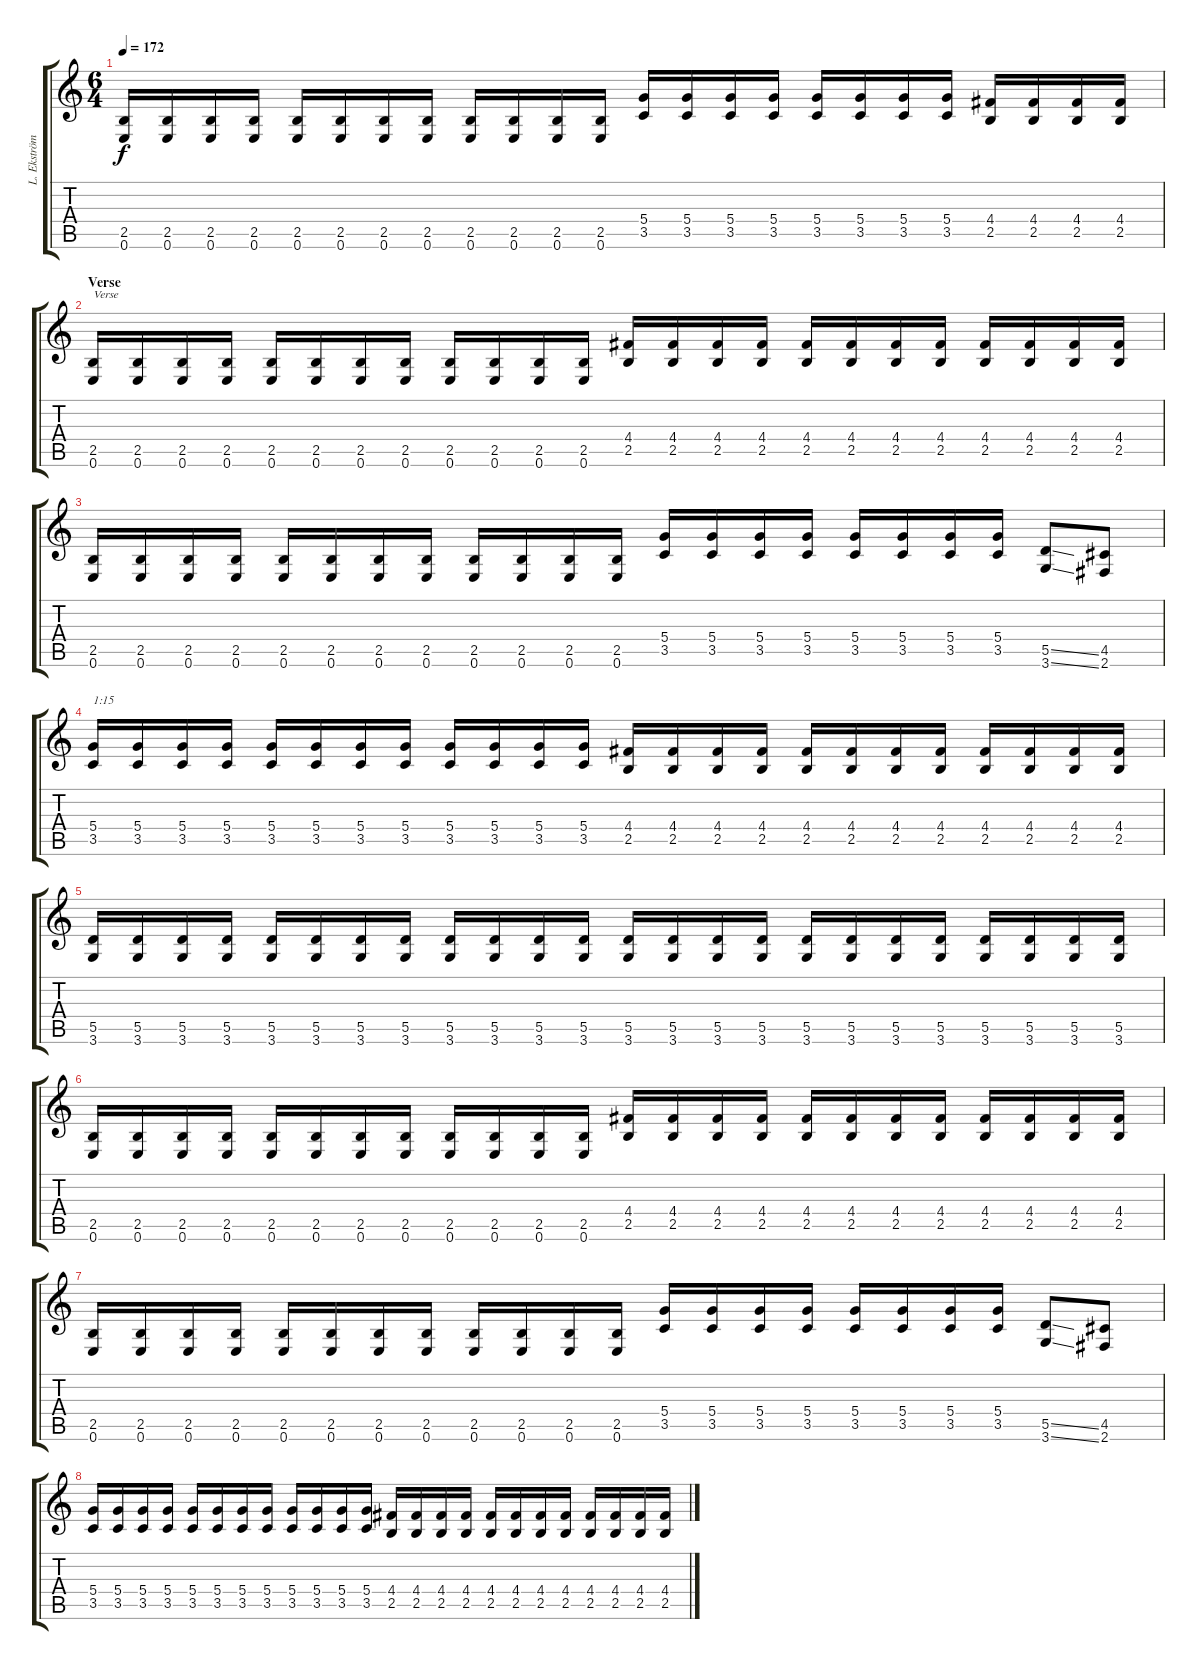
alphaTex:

\track ("L. Ekström" "L. Ekström") {instrument overdrivenguitar}
\staff {score tabs}
\tuning (E4 B3 G3 D3 A2 E2) {hide}
\ts (6 4)
\tempo 172
\clef g2
\ks c
(2.5 0.6).16{dy f} (2.5 0.6).16 (2.5 0.6).16 (2.5 0.6).16 (2.5 0.6).16 (2.5 0.6).16 (2.5 0.6).16 (2.5 0.6).16 (2.5 0.6).16 (2.5 0.6).16 (2.5 0.6).16 (2.5 0.6).16 (5.4 3.5).16 (5.4 3.5).16 (5.4 3.5).16 (5.4 3.5).16 (5.4 3.5).16 (5.4 3.5).16 (5.4 3.5).16 (5.4 3.5).16 (4.4 2.5).16 (4.4 2.5).16 (4.4 2.5).16 (4.4 2.5).16 |
\section ("" "Verse")
(2.5 0.6).16{txt "Verse"} (2.5 0.6).16 (2.5 0.6).16 (2.5 0.6).16 (2.5 0.6).16 (2.5 0.6).16 (2.5 0.6).16 (2.5 0.6).16 (2.5 0.6).16 (2.5 0.6).16 (2.5 0.6).16 (2.5 0.6).16 (4.4 2.5).16 (4.4 2.5).16 (4.4 2.5).16 (4.4 2.5).16 (4.4 2.5).16 (4.4 2.5).16 (4.4 2.5).16 (4.4 2.5).16 (4.4 2.5).16 (4.4 2.5).16 (4.4 2.5).16 (4.4 2.5).16 |
(2.5 0.6).16 (2.5 0.6).16 (2.5 0.6).16 (2.5 0.6).16 (2.5 0.6).16 (2.5 0.6).16 (2.5 0.6).16 (2.5 0.6).16 (2.5 0.6).16 (2.5 0.6).16 (2.5 0.6).16 (2.5 0.6).16 (5.4 3.5).16 (5.4 3.5).16 (5.4 3.5).16 (5.4 3.5).16 (5.4 3.5).16 (5.4 3.5).16 (5.4 3.5).16 (5.4 3.5).16 (5.5{ss} 3.6{ss}).8 (4.5 2.6).8 |
(5.4 3.5).16{txt "1:15"} (5.4 3.5).16 (5.4 3.5).16 (5.4 3.5).16 (5.4 3.5).16 (5.4 3.5).16 (5.4 3.5).16 (5.4 3.5).16 (5.4 3.5).16 (5.4 3.5).16 (5.4 3.5).16 (5.4 3.5).16 (4.4 2.5).16 (4.4 2.5).16 (4.4 2.5).16 (4.4 2.5).16 (4.4 2.5).16 (4.4 2.5).16 (4.4 2.5).16 (4.4 2.5).16 (4.4 2.5).16 (4.4 2.5).16 (4.4 2.5).16 (4.4 2.5).16 |
(5.5 3.6).16 (5.5 3.6).16 (5.5 3.6).16 (5.5 3.6).16 (5.5 3.6).16 (5.5 3.6).16 (5.5 3.6).16 (5.5 3.6).16 (5.5 3.6).16 (5.5 3.6).16 (5.5 3.6).16 (5.5 3.6).16 (5.5 3.6).16 (5.5 3.6).16 (5.5 3.6).16 (5.5 3.6).16 (5.5 3.6).16 (5.5 3.6).16 (5.5 3.6).16 (5.5 3.6).16 (5.5 3.6).16 (5.5 3.6).16 (5.5 3.6).16 (5.5 3.6).16 |
(2.5 0.6).16 (2.5 0.6).16 (2.5 0.6).16 (2.5 0.6).16 (2.5 0.6).16 (2.5 0.6).16 (2.5 0.6).16 (2.5 0.6).16 (2.5 0.6).16 (2.5 0.6).16 (2.5 0.6).16 (2.5 0.6).16 (4.4 2.5).16 (4.4 2.5).16 (4.4 2.5).16 (4.4 2.5).16 (4.4 2.5).16 (4.4 2.5).16 (4.4 2.5).16 (4.4 2.5).16 (4.4 2.5).16 (4.4 2.5).16 (4.4 2.5).16 (4.4 2.5).16 |
(2.5 0.6).16 (2.5 0.6).16 (2.5 0.6).16 (2.5 0.6).16 (2.5 0.6).16 (2.5 0.6).16 (2.5 0.6).16 (2.5 0.6).16 (2.5 0.6).16 (2.5 0.6).16 (2.5 0.6).16 (2.5 0.6).16 (5.4 3.5).16 (5.4 3.5).16 (5.4 3.5).16 (5.4 3.5).16 (5.4 3.5).16 (5.4 3.5).16 (5.4 3.5).16 (5.4 3.5).16 (5.5{ss} 3.6{ss}).8 (4.5 2.6).8 |
(5.4 3.5).16 (5.4 3.5).16 (5.4 3.5).16 (5.4 3.5).16 (5.4 3.5).16 (5.4 3.5).16 (5.4 3.5).16 (5.4 3.5).16 (5.4 3.5).16 (5.4 3.5).16 (5.4 3.5).16 (5.4 3.5).16 (4.4 2.5).16 (4.4 2.5).16 (4.4 2.5).16 (4.4 2.5).16 (4.4 2.5).16 (4.4 2.5).16 (4.4 2.5).16 (4.4 2.5).16 (4.4 2.5).16 (4.4 2.5).16 (4.4 2.5).16 (4.4 2.5).16
